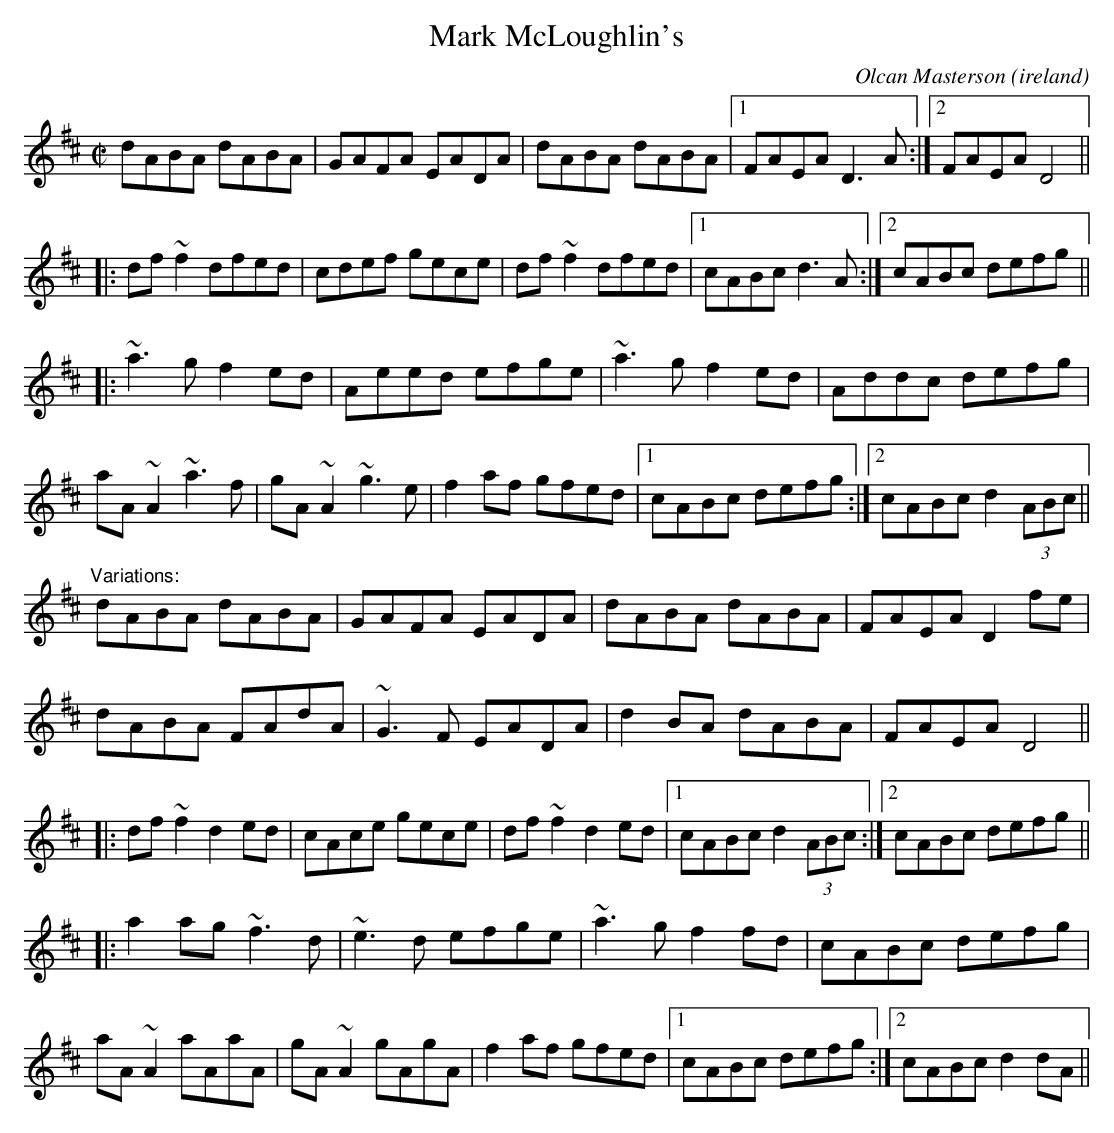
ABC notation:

X:1
T:Mark McLoughlin's
O:ireland
C:Olcan Masterson
M:C|
K:D
dABA dABA|GAFA EADA|dABA dABA|1 FAEA D3A:|2 FAEA D4||
|:df~f2 dfed|cdef gece|df~f2 dfed|1 cABc d3A:|2 cABc defg||
|:~a3g f2ed|Aeed efge|~a3g f2ed|Addc defg|
aA~A2 ~a3f|gA~A2 ~g3e|f2af gfed|1 cABc defg:|2 cABc d2 (3ABc||
"Variations:"
dABA dABA|GAFA EADA|dABA dABA|FAEA D2fe|
dABA FAdA|~G3F EADA|d2BA dABA|FAEA D4||
|:df~f2 d2ed|cAce gece|df~f2 d2ed|1 cABc d2 (3ABc:|2 cABc defg||
|:a2ag ~f3d|~e3d efge|~a3g f2fd|cABc defg|
aA~A2 aAaA|gA~A2 gAgA|f2af gfed|1 cABc defg:|2 cABc d2dA||
